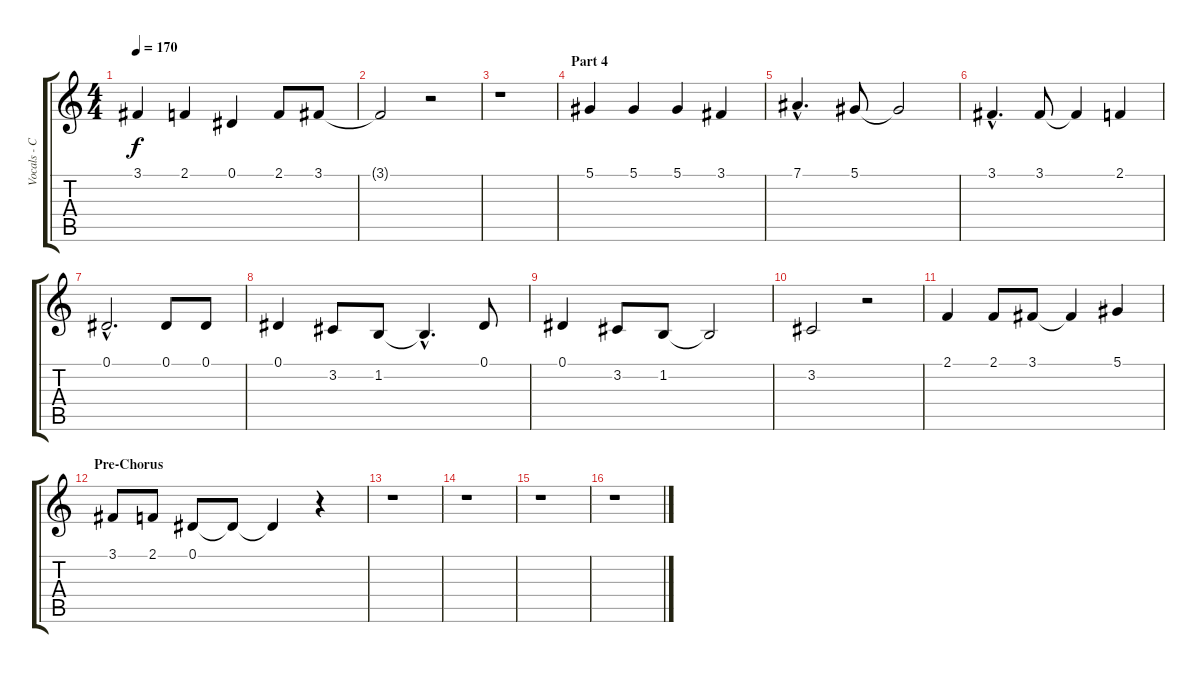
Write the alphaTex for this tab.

\track ("Vocals - Chris Bay" "Vocals - C") {instrument stringensemble1}
\staff {score tabs}
\tuning (Eb4 Bb3 Gb3 Db3 Ab2 Eb2) {hide}
\ts (4 4)
\tempo 170
\clef g2
\ks c
3.1.4{dy f} 2.1.4 0.1.4 2.1.8 3.1.8 |
3.1{t}.2 r.2 |
r.1 |
\section ("" "Part 4")
5.1.4 5.1.4 5.1.4 3.1.4 |
7.1{hac}.4{d} 5.1.8 5.1{t}.2 |
3.1{hac}.4{d} 3.1.8 3.1{t}.4 2.1.4 |
0.1{hac}.2{d} 0.1.8 0.1.8 |
0.1.4 3.2.8 1.2.8 1.2{hac t}.4{d} 0.1.8 |
0.1.4 3.2.8 1.2.8 1.2{t}.2 |
3.2.2 r.2 |
2.1.4 2.1.8 3.1.8 3.1{t}.4 5.1.4 |
\section ("" "Pre-Chorus")
3.1.8 2.1.8 0.1.8 0.1{t}.8 0.1{t}.4 r.4 |
r.1 |
r.1 |
r.1 |
r.1
